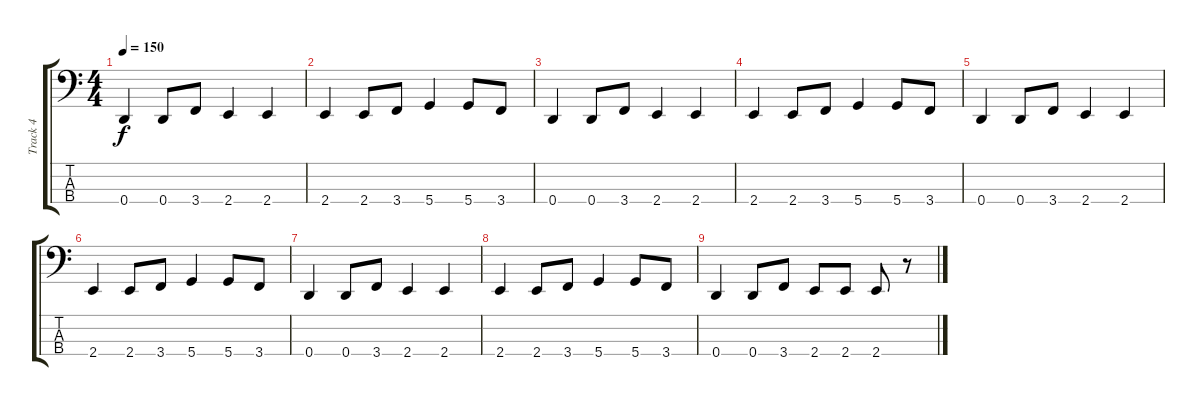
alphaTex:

\track ("Track 4" "Track 4") {instrument electricbassfinger}
\staff {score tabs}
\tuning (G2 D2 A1 D1) {hide}
\ts (4 4)
\tempo 150
\clef f4
\ks c
0.4.4{dy f} 0.4.8 3.4.8 2.4.4 2.4.4 |
2.4.4 2.4.8 3.4.8 5.4.4 5.4.8 3.4.8 |
0.4.4 0.4.8 3.4.8 2.4.4 2.4.4 |
2.4.4 2.4.8 3.4.8 5.4.4 5.4.8 3.4.8 |
0.4.4 0.4.8 3.4.8 2.4.4 2.4.4 |
2.4.4 2.4.8 3.4.8 5.4.4 5.4.8 3.4.8 |
0.4.4 0.4.8 3.4.8 2.4.4 2.4.4 |
2.4.4 2.4.8 3.4.8 5.4.4 5.4.8 3.4.8 |
0.4.4 0.4.8 3.4.8 2.4.8 2.4.8 2.4.8 r.8
